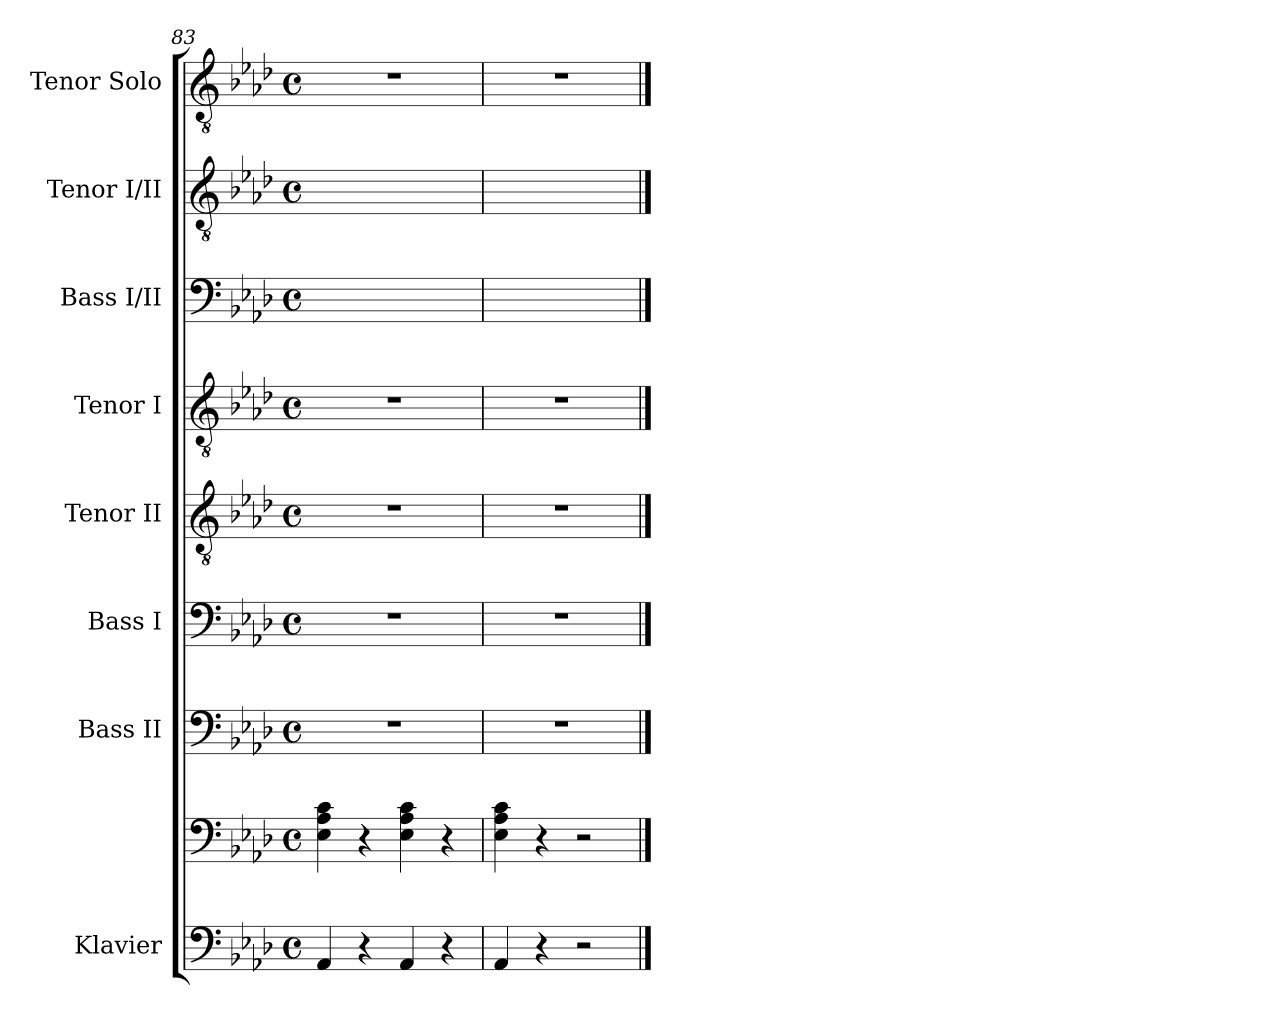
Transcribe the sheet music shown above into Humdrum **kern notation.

**kern	**kern	**kern	**kern	**kern	**kern	**kern	**kern	**kern
*part8	*part8	*part7	*part6	*part5	*part4	*part3	*part2	*part1
*staff9	*staff8	*staff7	*staff6	*staff5	*staff4	*staff3	*staff2	*staff1
*I"Klavier	*	*I"Bass II	*I"Bass I	*I"Tenor II	*I"Tenor I	*I"Bass I/II	*I"Tenor I/II	*I"Tenor Solo
*I'Klav.	*	*I'B.	*I'B.	*I'T.	*I'T.	*I'B.	*I'T.	*I'T. Solo
*clefF4	*clefF4	*clefF4	*clefF4	*clefGv2	*clefGv2	*clefF4	*clefGv2	*clefGv2
*	*	*	*	*ITrd7c12	*ITrd7c12	*	*ITrd7c12	*ITrd7c12
*k[b-e-a-d-]	*k[b-e-a-d-]	*k[b-e-a-d-]	*k[b-e-a-d-]	*k[b-e-a-d-]	*k[b-e-a-d-]	*k[b-e-a-d-]	*k[b-e-a-d-]	*k[b-e-a-d-]
*A-:	*A-:	*A-:	*A-:	*A-:	*A-:	*A-:	*A-:	*A-:
*M4/4	*M4/4	*M4/4	*M4/4	*M4/4	*M4/4	*M4/4	*M4/4	*M4/4
*met(c)	*met(c)	*met(c)	*met(c)	*met(c)	*met(c)	*met(c)	*met(c)	*met(c)
=83	=83	=83	=83	=83	=83	=83	=83	=83
4AA-i/	4E-i\ 4A-i 4ci	1r	1r	1r	1r	1ryy	1ryy	1r
4r	4r	.	.	.	.	.	.	.
4AA-i/	4E-i\ 4A-i 4ci	.	.	.	.	.	.	.
4r	4r	.	.	.	.	.	.	.
=84	=84	=84	=84	=84	=84	=84	=84	=84
4AA-i/	4E-i\ 4A-i 4ci	1r	1r	1r	1r	1ryy	1ryy	1r
4r	4r	.	.	.	.	.	.	.
2r	2r	.	.	.	.	.	.	.
==	==	==	==	==	==	==	==	==
*-	*-	*-	*-	*-	*-	*-	*-	*-
